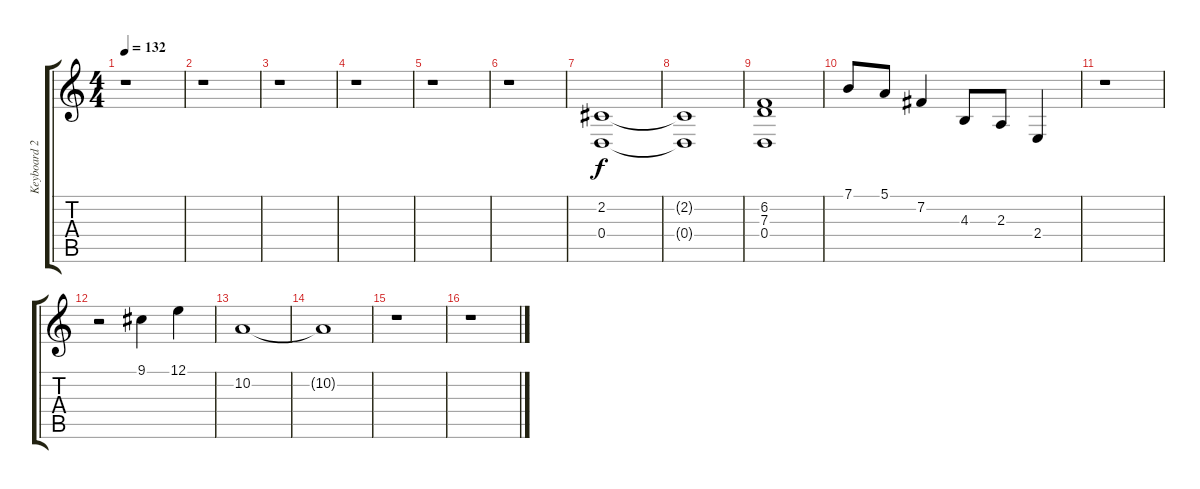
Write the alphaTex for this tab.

\track ("Keyboard 2" "Keyboard 2") {instrument vibraphone}
\staff {score tabs}
\tuning (E4 B3 G3 D3 A2 E2) {hide}
\ts (4 4)
\tempo 132
\clef g2
\ks c
r.1{dy f} |
r.1 |
r.1 |
r.1 |
r.1 |
r.1 |
(2.2 0.4).1 |
(2.2{t} 0.4{t}).1 |
(6.2 7.3 0.4).1 |
7.1.8 5.1.8 7.2.4 4.3.8 2.3.8 2.4.4 |
r.1 |
r.2{volume 9 instrument stringensemble2} 9.1.4 12.1.4 |
10.2.1 |
10.2{t}.1 |
r.1 |
r.1
